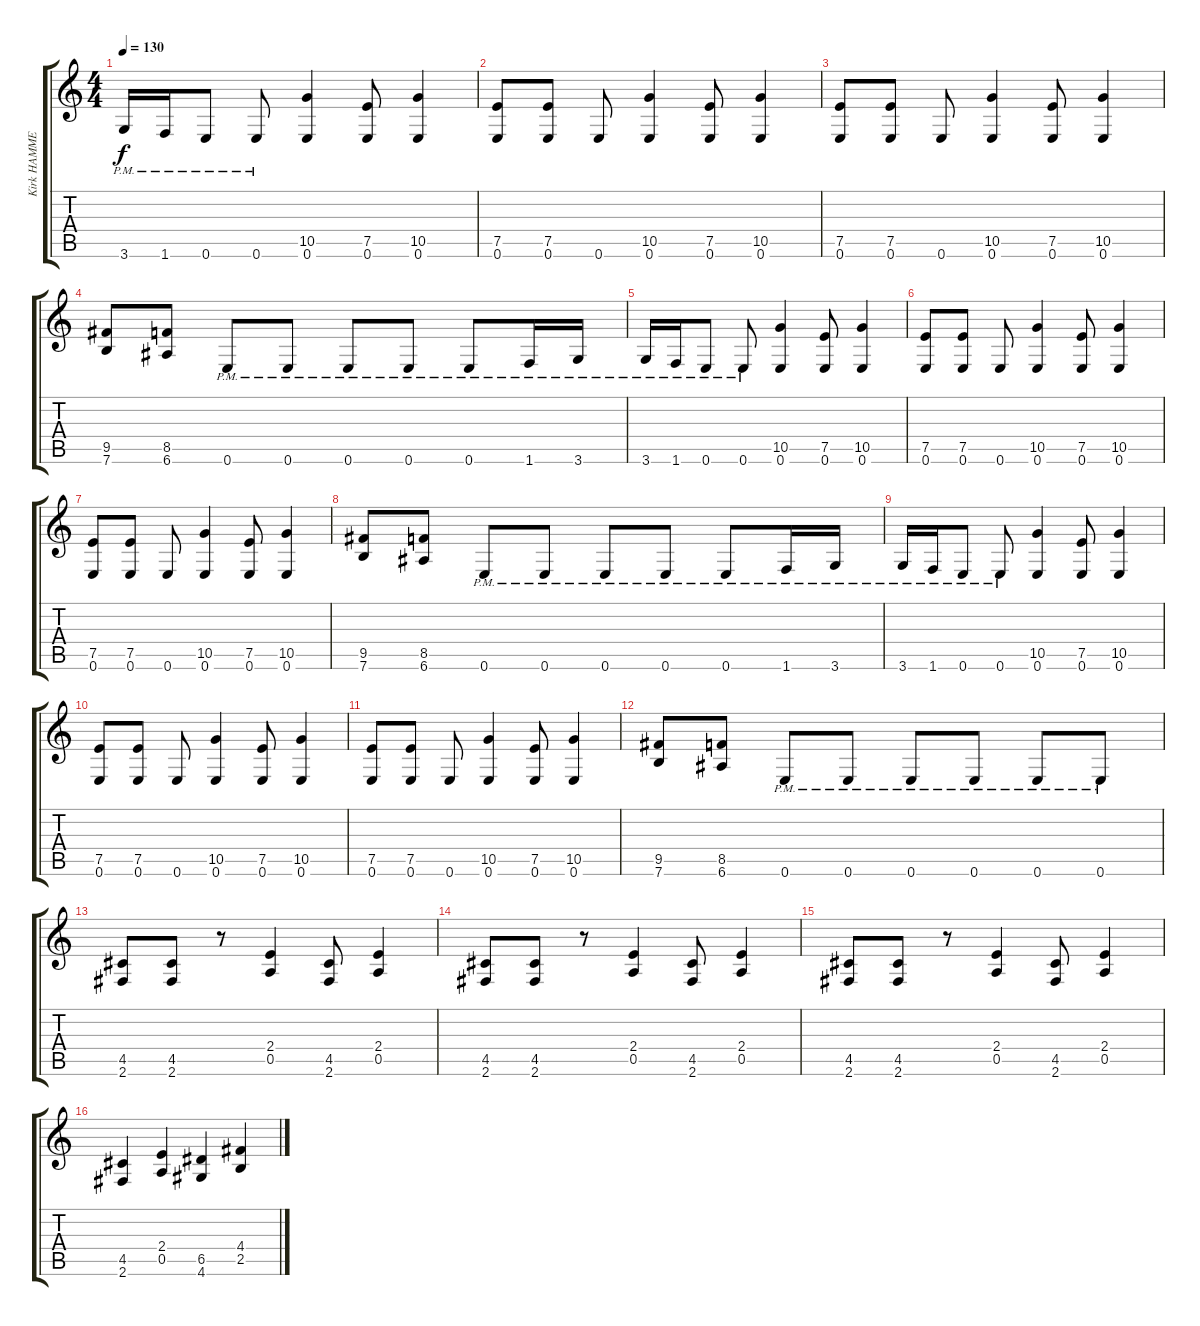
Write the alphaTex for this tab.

\track ("Kirk HAMMETT" "Kirk HAMME") {instrument overdrivenguitar}
\staff {score tabs}
\tuning (E4 B3 G3 D3 A2 E2) {hide}
\ts (4 4)
\tempo 130
\clef g2
\ks c
3.6{pm}.16{dy f} 1.6{pm}.16 0.6{pm}.8 0.6{pm}.8 (10.5 0.6).4 (7.5 0.6).8 (10.5 0.6).4 |
(7.5 0.6).8 (7.5 0.6).8 0.6.8 (10.5 0.6).4 (7.5 0.6).8 (10.5 0.6).4 |
(7.5 0.6).8 (7.5 0.6).8 0.6.8 (10.5 0.6).4 (7.5 0.6).8 (10.5 0.6).4 |
(9.5 7.6).8 (8.5 6.6).8 0.6{pm}.8 0.6{pm}.8 0.6{pm}.8 0.6{pm}.8 0.6{pm}.8 1.6{pm}.16 3.6{pm}.16 |
3.6{pm}.16 1.6{pm}.16 0.6{pm}.8 0.6{pm}.8 (10.5 0.6).4 (7.5 0.6).8 (10.5 0.6).4 |
(7.5 0.6).8 (7.5 0.6).8 0.6.8 (10.5 0.6).4 (7.5 0.6).8 (10.5 0.6).4 |
(7.5 0.6).8 (7.5 0.6).8 0.6.8 (10.5 0.6).4 (7.5 0.6).8 (10.5 0.6).4 |
(9.5 7.6).8 (8.5 6.6).8 0.6{pm}.8 0.6{pm}.8 0.6{pm}.8 0.6{pm}.8 0.6{pm}.8 1.6{pm}.16 3.6{pm}.16 |
3.6{pm}.16 1.6{pm}.16 0.6{pm}.8 0.6{pm}.8 (10.5 0.6).4 (7.5 0.6).8 (10.5 0.6).4 |
(7.5 0.6).8 (7.5 0.6).8 0.6.8 (10.5 0.6).4 (7.5 0.6).8 (10.5 0.6).4 |
(7.5 0.6).8 (7.5 0.6).8 0.6.8 (10.5 0.6).4 (7.5 0.6).8 (10.5 0.6).4 |
(9.5 7.6).8 (8.5 6.6).8 0.6{pm}.8 0.6{pm}.8 0.6{pm}.8 0.6{pm}.8 0.6{pm}.8 0.6{pm}.8 |
(4.5 2.6).8 (4.5 2.6).8 r.8 (2.4 0.5).4 (4.5 2.6).8 (2.4 0.5).4 |
(4.5 2.6).8 (4.5 2.6).8 r.8 (2.4 0.5).4 (4.5 2.6).8 (2.4 0.5).4 |
(4.5 2.6).8 (4.5 2.6).8 r.8 (2.4 0.5).4 (4.5 2.6).8 (2.4 0.5).4 |
(4.5 2.6).4 (2.4 0.5).4 (6.5 4.6).4 (4.4 2.5).4
